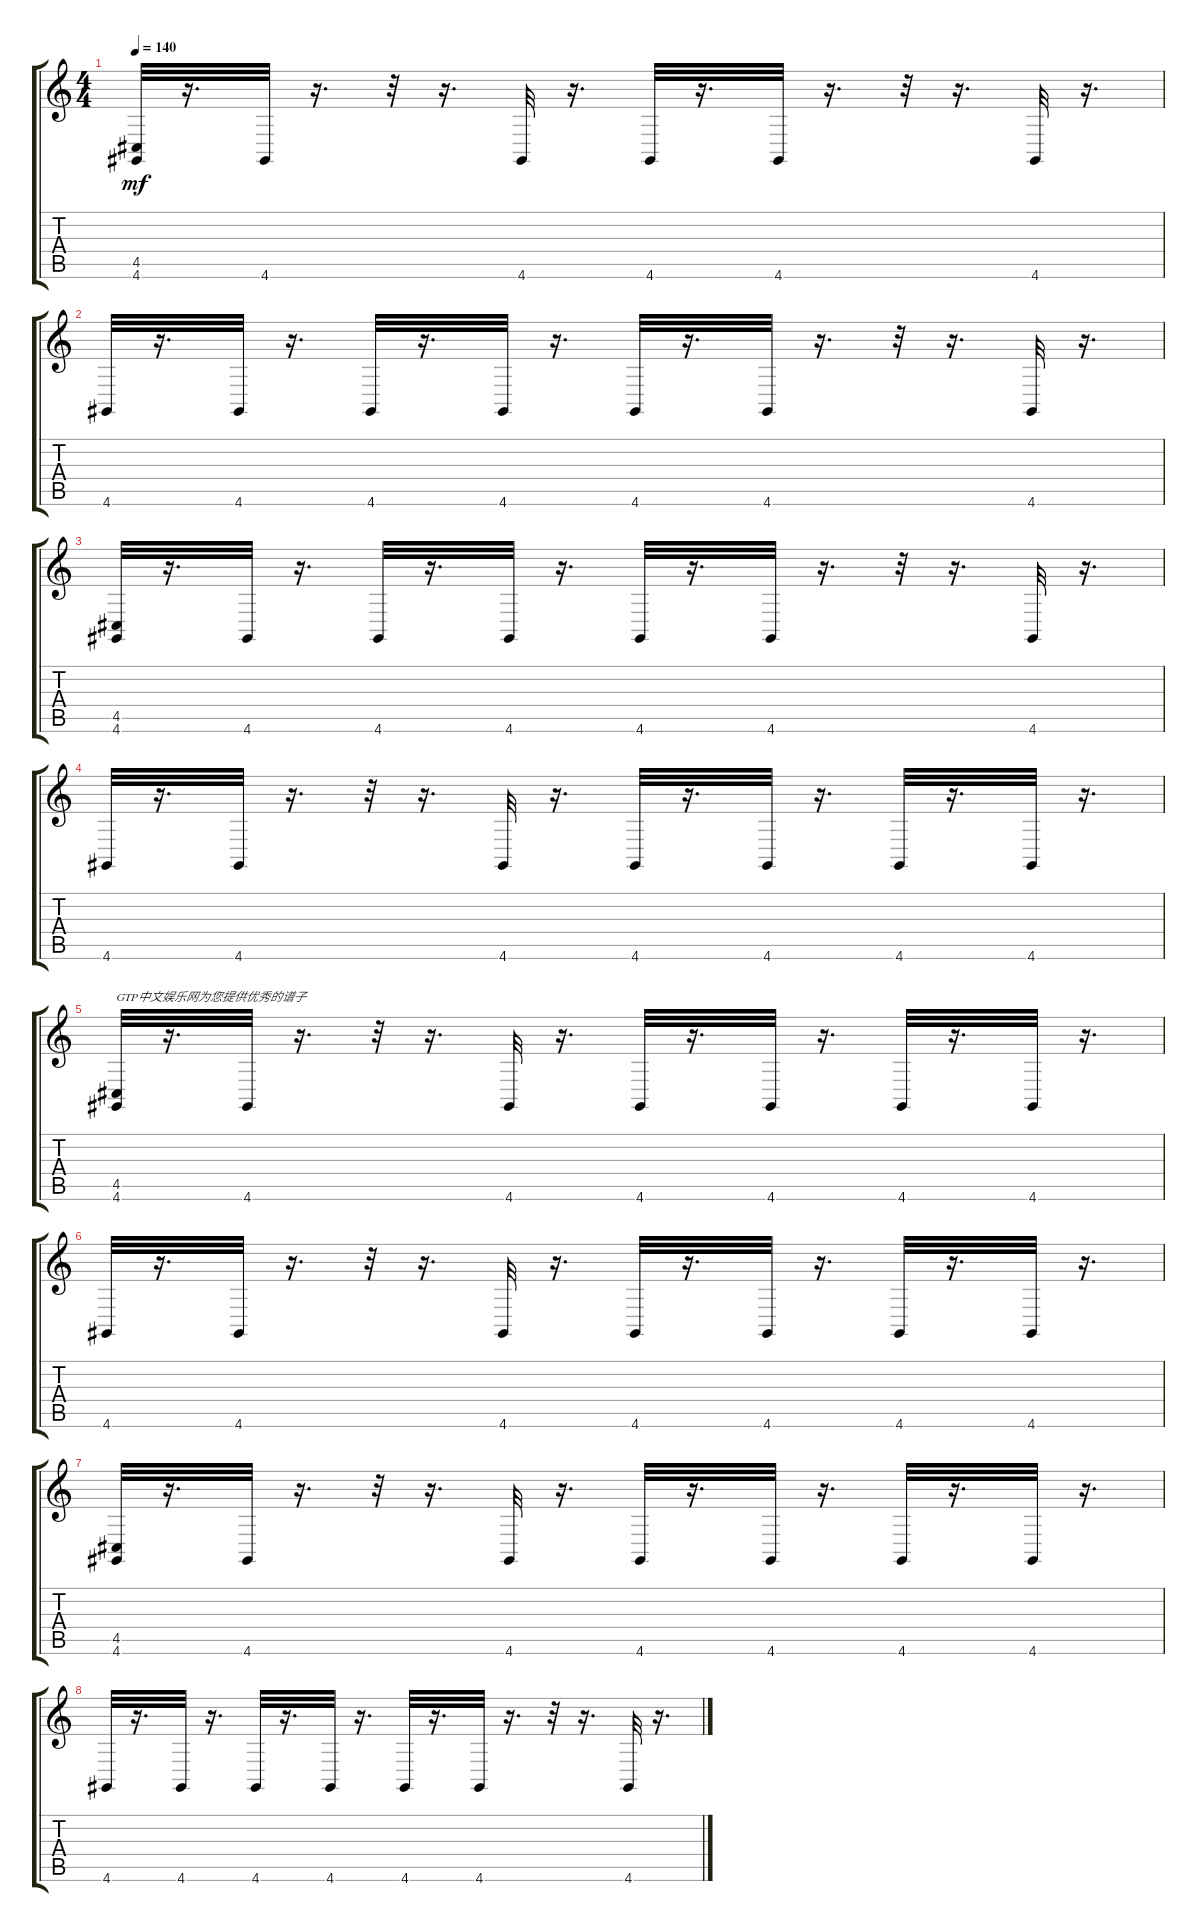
\track "" {instrument acousticgrandpiano}
\staff {score tabs}
\tuning (E4 B3 G3 D3 A2 E2) {hide}
\ts (4 4)
\tempo 140
\clef g2
\ks c
(4.5 4.6).32{dy mf instrument acousticgrandpiano} r.16{d} 4.6.32 r.16{d} r.32 r.16{d} 4.6.32 r.16{d} 4.6.32 r.16{d} 4.6.32 r.16{d} r.32 r.16{d} 4.6.32 r.16{d} |
4.6.32 r.16{d} 4.6.32 r.16{d} 4.6.32 r.16{d} 4.6.32 r.16{d} 4.6.32 r.16{d} 4.6.32 r.16{d} r.32 r.16{d} 4.6.32 r.16{d} |
(4.5 4.6).32 r.16{d} 4.6.32 r.16{d} 4.6.32 r.16{d} 4.6.32 r.16{d} 4.6.32 r.16{d} 4.6.32 r.16{d} r.32 r.16{d} 4.6.32 r.16{d} |
4.6.32 r.16{d} 4.6.32 r.16{d} r.32 r.16{d} 4.6.32 r.16{d} 4.6.32 r.16{d} 4.6.32 r.16{d} 4.6.32 r.16{d} 4.6.32 r.16{d} |
(4.5 4.6).32{txt "GTP中文娱乐网为您提供优秀的谱子"} r.16{d} 4.6.32 r.16{d} r.32 r.16{d} 4.6.32 r.16{d} 4.6.32 r.16{d} 4.6.32 r.16{d} 4.6.32 r.16{d} 4.6.32 r.16{d} |
4.6.32 r.16{d} 4.6.32 r.16{d} r.32 r.16{d} 4.6.32 r.16{d} 4.6.32 r.16{d} 4.6.32 r.16{d} 4.6.32 r.16{d} 4.6.32 r.16{d} |
(4.5 4.6).32 r.16{d} 4.6.32 r.16{d} r.32 r.16{d} 4.6.32 r.16{d} 4.6.32 r.16{d} 4.6.32 r.16{d} 4.6.32 r.16{d} 4.6.32 r.16{d} |
4.6.32 r.16{d} 4.6.32 r.16{d} 4.6.32 r.16{d} 4.6.32 r.16{d} 4.6.32 r.16{d} 4.6.32 r.16{d} r.32 r.16{d} 4.6.32 r.16{d}
